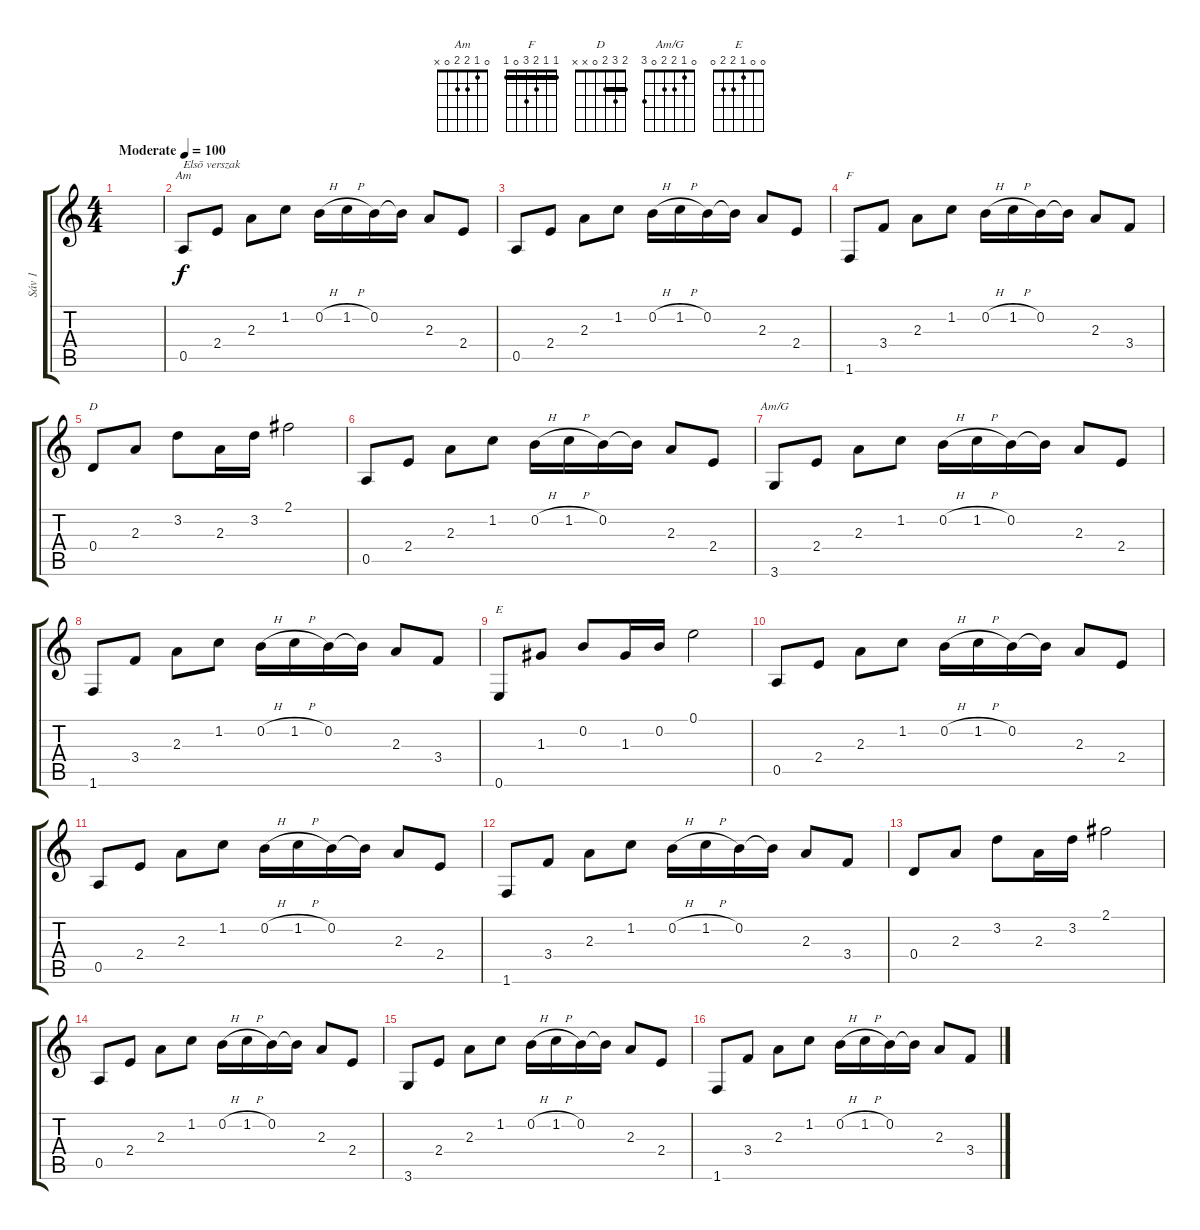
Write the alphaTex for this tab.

\track ("Sáv 1" "Sáv 1") {instrument acousticguitarsteel}
\staff {score tabs}
\tuning (E4 B3 G3 D3 A2 E2) {hide}
\chord ("Am" 0 1 2 2 0 x)
\chord ("F" 1 1 2 3 0 1) {barre 1}
\chord ("D" 2 3 2 0 x x) {barre 2}
\chord ("Am/G" 0 1 2 2 0 3)
\chord ("E" 0 0 1 2 2 0)
\ts (4 4)
\tempo (100 "Moderate")
\clef g2
\ks c
|
0.5.8{ch "Am" txt "Elsõ verszak"} 2.4.8 2.3.8 1.2.8 0.2{h}.16 1.2{h}.16 0.2.16 0.2{t}.16 2.3.8 2.4.8 |
0.5.8 2.4.8 2.3.8 1.2.8 0.2{h}.16 1.2{h}.16 0.2.16 0.2{t}.16 2.3.8 2.4.8 |
1.6.8{ch "F"} 3.4.8 2.3.8 1.2.8 0.2{h}.16 1.2{h}.16 0.2.16 0.2{t}.16 2.3.8 3.4.8 |
0.4.8{ch "D"} 2.3.8 3.2.8 2.3.16 3.2.16 2.1.2 |
0.5.8 2.4.8 2.3.8 1.2.8 0.2{h}.16 1.2{h}.16 0.2.16 0.2{t}.16 2.3.8 2.4.8 |
3.6.8{ch "Am/G"} 2.4.8 2.3.8 1.2.8 0.2{h}.16 1.2{h}.16 0.2.16 0.2{t}.16 2.3.8 2.4.8 |
1.6.8 3.4.8 2.3.8 1.2.8 0.2{h}.16 1.2{h}.16 0.2.16 0.2{t}.16 2.3.8 3.4.8 |
0.6.8{ch "E"} 1.3.8 0.2.8 1.3.16 0.2.16 0.1.2 |
0.5.8 2.4.8 2.3.8 1.2.8 0.2{h}.16 1.2{h}.16 0.2.16 0.2{t}.16 2.3.8 2.4.8 |
0.5.8 2.4.8 2.3.8 1.2.8 0.2{h}.16 1.2{h}.16 0.2.16 0.2{t}.16 2.3.8 2.4.8 |
1.6.8 3.4.8 2.3.8 1.2.8 0.2{h}.16 1.2{h}.16 0.2.16 0.2{t}.16 2.3.8 3.4.8 |
0.4.8 2.3.8 3.2.8 2.3.16 3.2.16 2.1.2 |
0.5.8 2.4.8 2.3.8 1.2.8 0.2{h}.16 1.2{h}.16 0.2.16 0.2{t}.16 2.3.8 2.4.8 |
3.6.8 2.4.8 2.3.8 1.2.8 0.2{h}.16 1.2{h}.16 0.2.16 0.2{t}.16 2.3.8 2.4.8 |
1.6.8 3.4.8 2.3.8 1.2.8 0.2{h}.16 1.2{h}.16 0.2.16 0.2{t}.16 2.3.8 3.4.8
